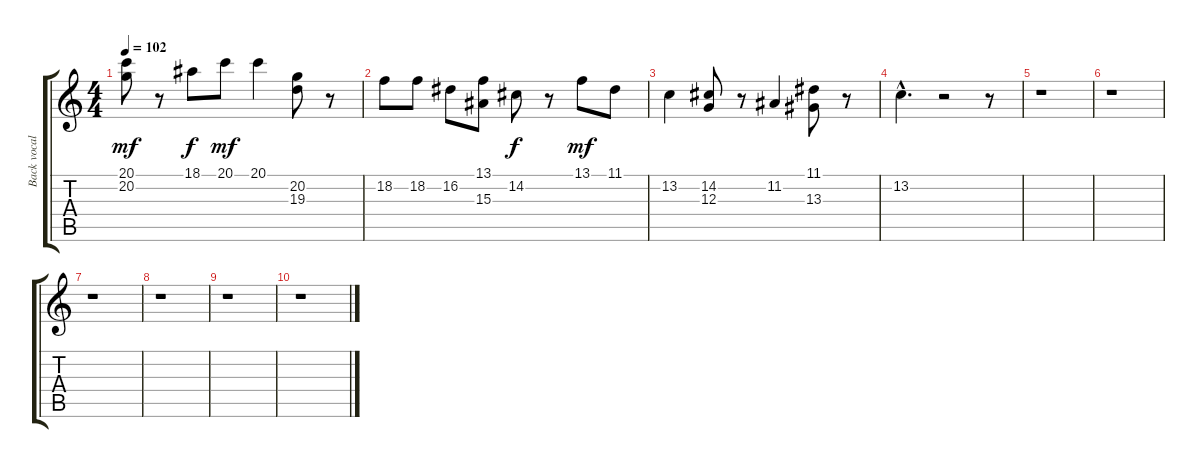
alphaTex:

\track ("Back vocals 3" "Back vocal") {instrument choiraahs}
\staff {score tabs}
\tuning (E4 B3 G3 D3 A2 E2) {hide}
\ts (4 4)
\tempo 102
\clef g2
\ks c
(20.1 20.2).8{dy mf} r.8 18.1.8{dy f} 20.1.8{dy mf} 20.1.4 (20.2 19.3).8 r.8 |
18.2.8 18.2.8 16.2.8 (13.1 15.3).8 14.2.8{dy f} r.8 13.1.8{dy mf} 11.1.8 |
13.2.4 (14.2 12.3).8 r.8 11.2.4 (11.1 13.3).8 r.8 |
13.2{hac}.4{d} r.2 r.8 |
r.1 |
r.1 |
r.1 |
r.1 |
r.1 |
r.1
